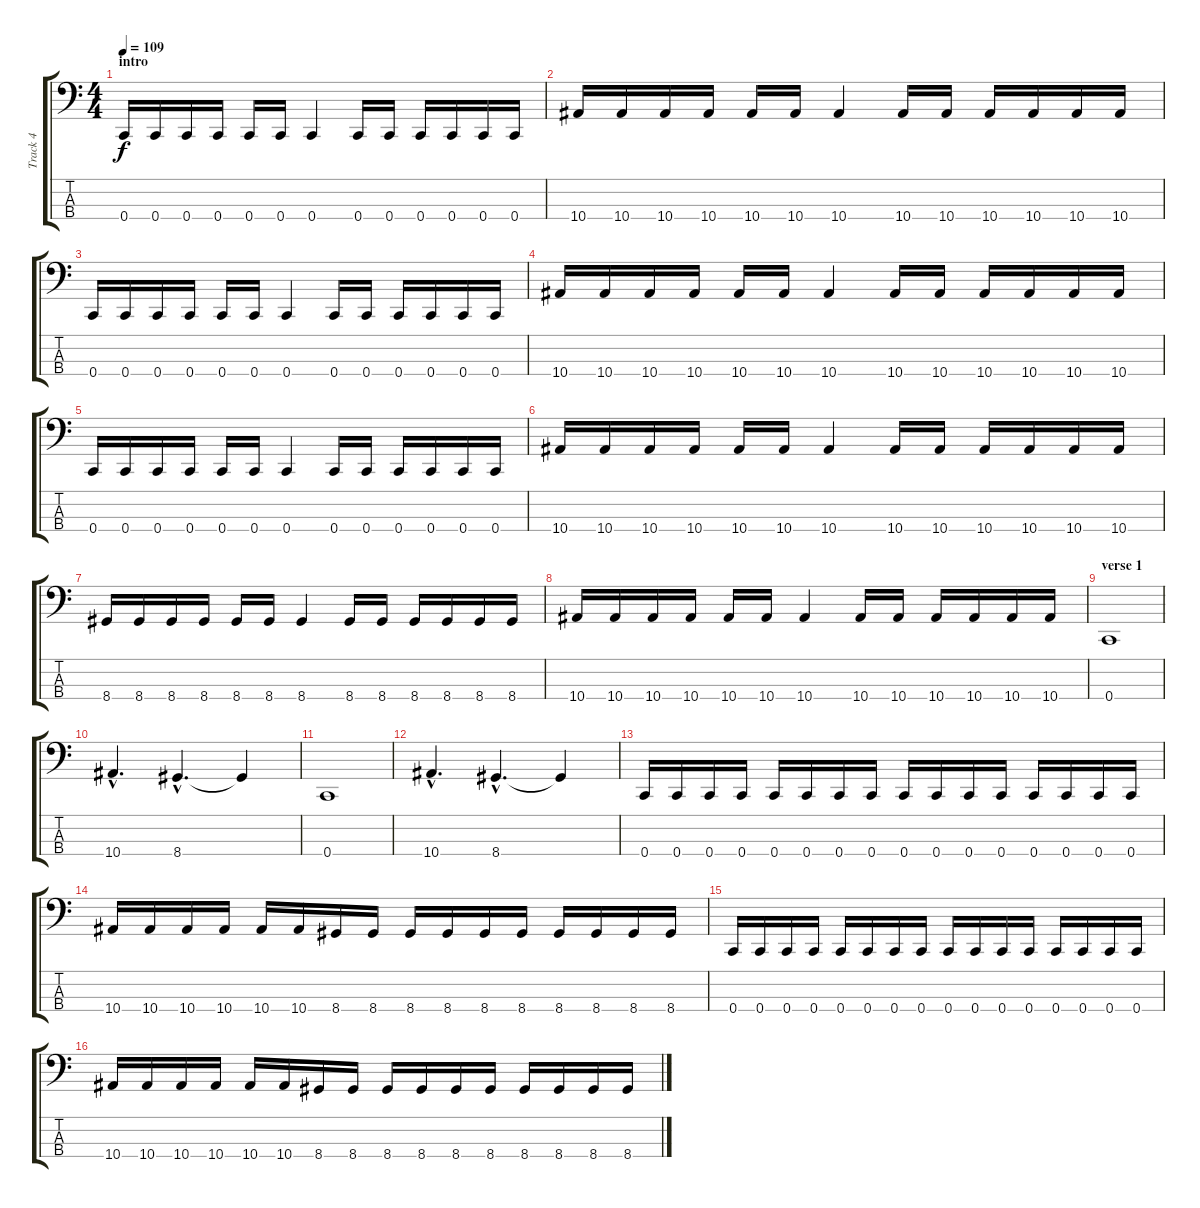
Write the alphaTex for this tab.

\track ("Track 4" "Track 4") {instrument electricbasspick}
\staff {score tabs}
\tuning (F2 C2 G1 C1) {hide}
\ts (4 4)
\section ("" "intro")
\tempo 109
\clef f4
\ks c
0.4.16{dy f instrument electricbasspick} 0.4.16 0.4.16 0.4.16 0.4.16 0.4.16 0.4.4 0.4.16 0.4.16 0.4.16 0.4.16 0.4.16 0.4.16 |
10.4.16 10.4.16 10.4.16 10.4.16 10.4.16 10.4.16 10.4.4 10.4.16 10.4.16 10.4.16 10.4.16 10.4.16 10.4.16 |
0.4.16 0.4.16 0.4.16 0.4.16 0.4.16 0.4.16 0.4.4 0.4.16 0.4.16 0.4.16 0.4.16 0.4.16 0.4.16 |
10.4.16 10.4.16 10.4.16 10.4.16 10.4.16 10.4.16 10.4.4 10.4.16 10.4.16 10.4.16 10.4.16 10.4.16 10.4.16 |
0.4.16 0.4.16 0.4.16 0.4.16 0.4.16 0.4.16 0.4.4 0.4.16 0.4.16 0.4.16 0.4.16 0.4.16 0.4.16 |
10.4.16 10.4.16 10.4.16 10.4.16 10.4.16 10.4.16 10.4.4 10.4.16 10.4.16 10.4.16 10.4.16 10.4.16 10.4.16 |
8.4.16 8.4.16 8.4.16 8.4.16 8.4.16 8.4.16 8.4.4 8.4.16 8.4.16 8.4.16 8.4.16 8.4.16 8.4.16 |
10.4.16 10.4.16 10.4.16 10.4.16 10.4.16 10.4.16 10.4.4 10.4.16 10.4.16 10.4.16 10.4.16 10.4.16 10.4.16 |
\section ("" "verse 1")
0.4.1 |
10.4{hac}.4{d} 8.4{hac}.4{d} 8.4{t}.4 |
0.4.1 |
10.4{hac}.4{d} 8.4{hac}.4{d} 8.4{t}.4 |
0.4.16 0.4.16 0.4.16 0.4.16 0.4.16 0.4.16 0.4.16 0.4.16 0.4.16 0.4.16 0.4.16 0.4.16 0.4.16 0.4.16 0.4.16 0.4.16 |
10.4.16 10.4.16 10.4.16 10.4.16 10.4.16 10.4.16 8.4.16 8.4.16 8.4.16 8.4.16 8.4.16 8.4.16 8.4.16 8.4.16 8.4.16 8.4.16 |
0.4.16 0.4.16 0.4.16 0.4.16 0.4.16 0.4.16 0.4.16 0.4.16 0.4.16 0.4.16 0.4.16 0.4.16 0.4.16 0.4.16 0.4.16 0.4.16 |
10.4.16 10.4.16 10.4.16 10.4.16 10.4.16 10.4.16 8.4.16 8.4.16 8.4.16 8.4.16 8.4.16 8.4.16 8.4.16 8.4.16 8.4.16 8.4.16
